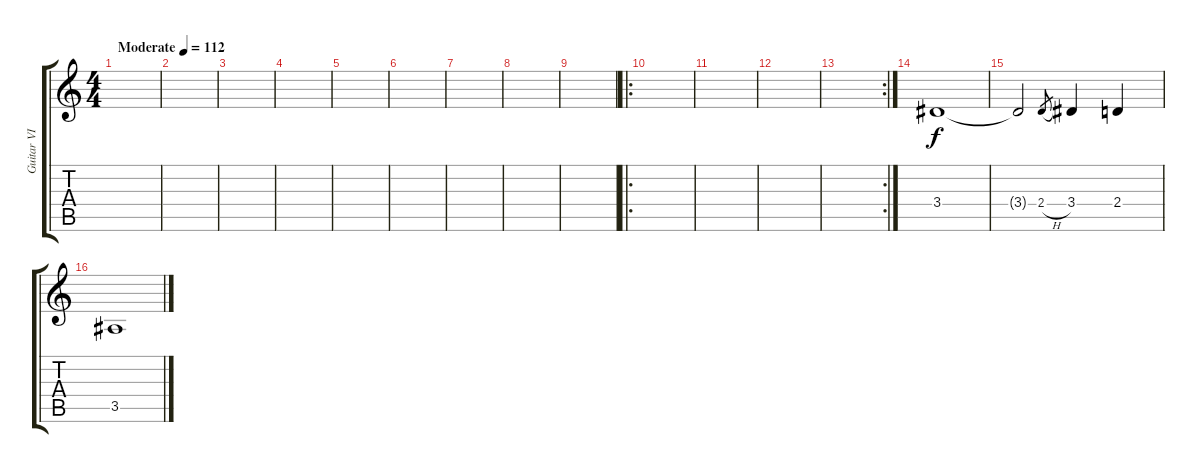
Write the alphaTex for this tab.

\track ("Guitar VI" "Guitar VI") {instrument acousticguitarsteel}
\staff {score tabs}
\tuning (D4 A3 F3 C3 G2 C2) {hide}
\ts (4 4)
\tempo (112 "Moderate")
\clef g2
\ks c
|
|
|
|
|
|
|
|
|
\ro
|
|
|
\rc 2
|
3.4.1 |
3.4{t}.2 2.4{h}.8{gr} 3.4.4 2.4.4 |
3.5.1
